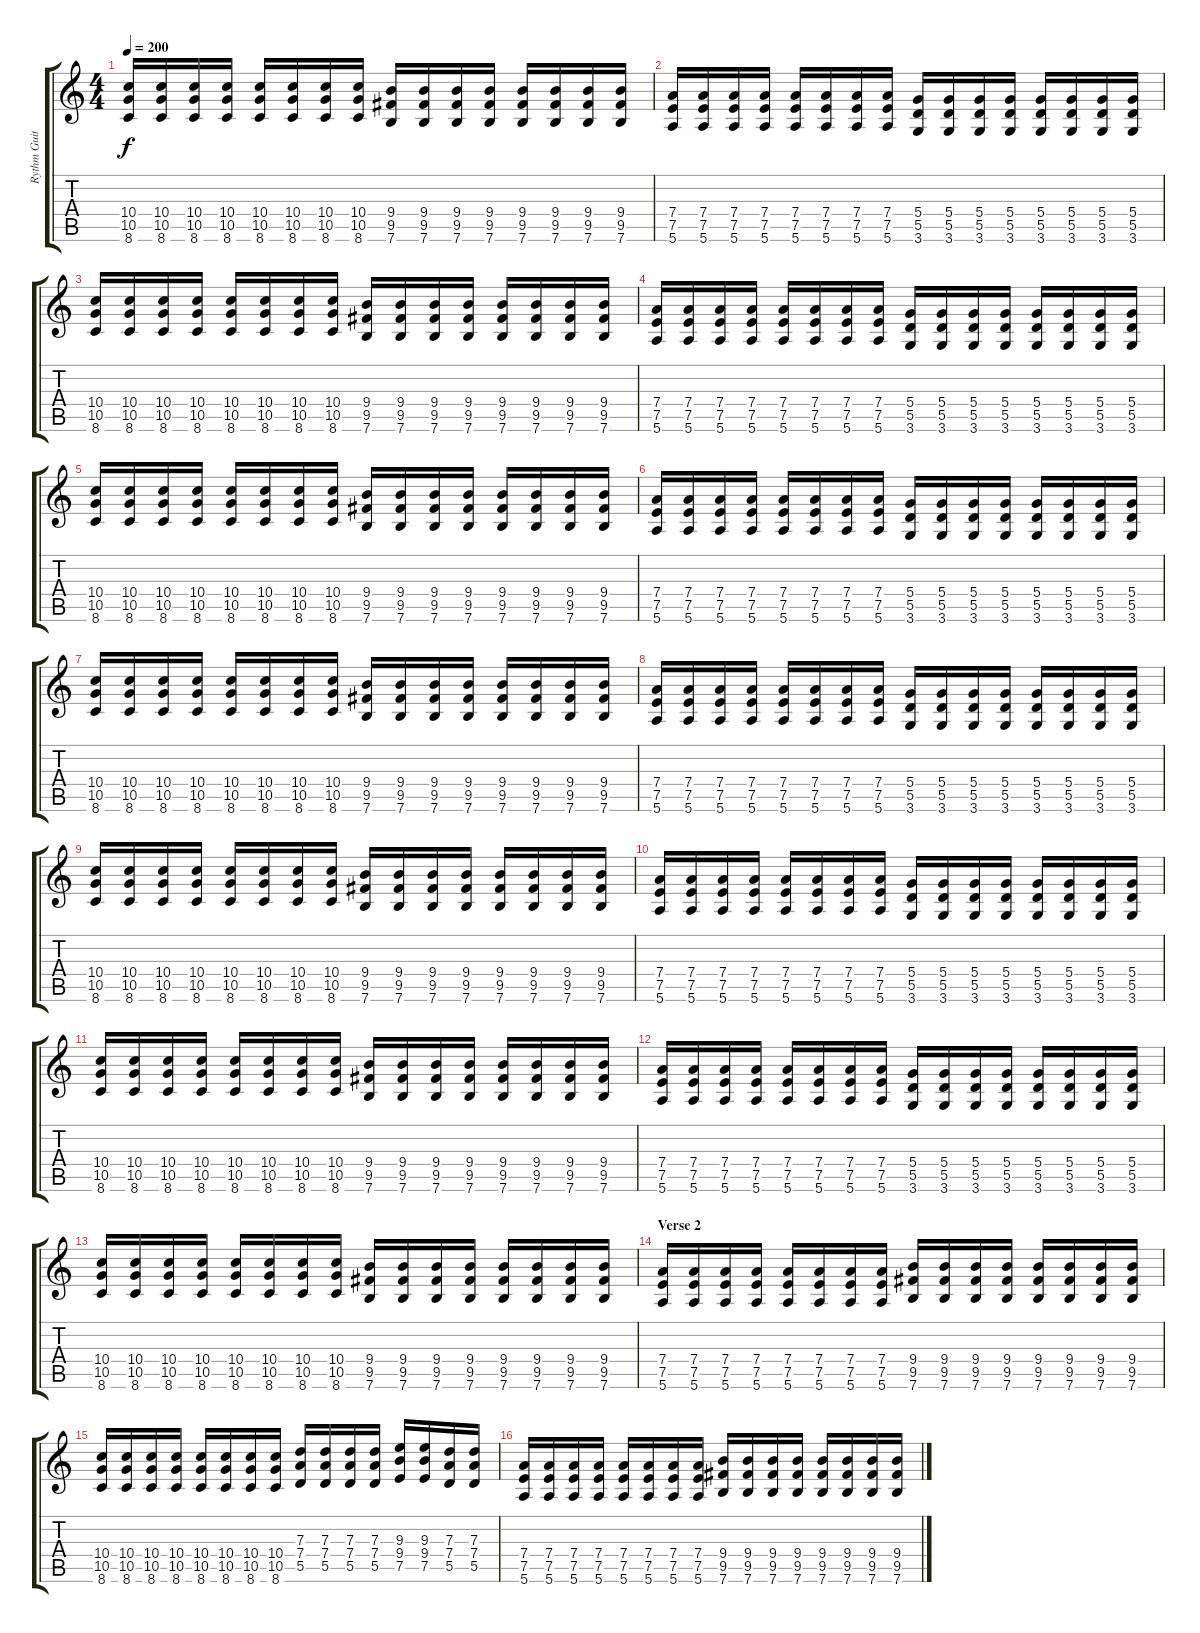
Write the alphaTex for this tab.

\track ("Rythm Guitar" "Rythm Guit") {instrument overdrivenguitar}
\staff {score tabs}
\tuning (E4 B3 G3 D3 A2 E2) {hide}
\ts (4 4)
\tempo 200
\clef g2
\ks c
(10.4 10.5 8.6).16{dy f} (10.4 10.5 8.6).16 (10.4 10.5 8.6).16 (10.4 10.5 8.6).16 (10.4 10.5 8.6).16 (10.4 10.5 8.6).16 (10.4 10.5 8.6).16 (10.4 10.5 8.6).16 (9.4 9.5 7.6).16 (9.4 9.5 7.6).16 (9.4 9.5 7.6).16 (9.4 9.5 7.6).16 (9.4 9.5 7.6).16 (9.4 9.5 7.6).16 (9.4 9.5 7.6).16 (9.4 9.5 7.6).16 |
(7.4 7.5 5.6).16 (7.4 7.5 5.6).16 (7.4 7.5 5.6).16 (7.4 7.5 5.6).16 (7.4 7.5 5.6).16 (7.4 7.5 5.6).16 (7.4 7.5 5.6).16 (7.4 7.5 5.6).16 (5.4 5.5 3.6).16 (5.4 5.5 3.6).16 (5.4 5.5 3.6).16 (5.4 5.5 3.6).16 (5.4 5.5 3.6).16 (5.4 5.5 3.6).16 (5.4 5.5 3.6).16 (5.4 5.5 3.6).16 |
(10.4 10.5 8.6).16 (10.4 10.5 8.6).16 (10.4 10.5 8.6).16 (10.4 10.5 8.6).16 (10.4 10.5 8.6).16 (10.4 10.5 8.6).16 (10.4 10.5 8.6).16 (10.4 10.5 8.6).16 (9.4 9.5 7.6).16 (9.4 9.5 7.6).16 (9.4 9.5 7.6).16 (9.4 9.5 7.6).16 (9.4 9.5 7.6).16 (9.4 9.5 7.6).16 (9.4 9.5 7.6).16 (9.4 9.5 7.6).16 |
(7.4 7.5 5.6).16 (7.4 7.5 5.6).16 (7.4 7.5 5.6).16 (7.4 7.5 5.6).16 (7.4 7.5 5.6).16 (7.4 7.5 5.6).16 (7.4 7.5 5.6).16 (7.4 7.5 5.6).16 (5.4 5.5 3.6).16 (5.4 5.5 3.6).16 (5.4 5.5 3.6).16 (5.4 5.5 3.6).16 (5.4 5.5 3.6).16 (5.4 5.5 3.6).16 (5.4 5.5 3.6).16 (5.4 5.5 3.6).16 |
(10.4 10.5 8.6).16 (10.4 10.5 8.6).16 (10.4 10.5 8.6).16 (10.4 10.5 8.6).16 (10.4 10.5 8.6).16 (10.4 10.5 8.6).16 (10.4 10.5 8.6).16 (10.4 10.5 8.6).16 (9.4 9.5 7.6).16 (9.4 9.5 7.6).16 (9.4 9.5 7.6).16 (9.4 9.5 7.6).16 (9.4 9.5 7.6).16 (9.4 9.5 7.6).16 (9.4 9.5 7.6).16 (9.4 9.5 7.6).16 |
(7.4 7.5 5.6).16 (7.4 7.5 5.6).16 (7.4 7.5 5.6).16 (7.4 7.5 5.6).16 (7.4 7.5 5.6).16 (7.4 7.5 5.6).16 (7.4 7.5 5.6).16 (7.4 7.5 5.6).16 (5.4 5.5 3.6).16 (5.4 5.5 3.6).16 (5.4 5.5 3.6).16 (5.4 5.5 3.6).16 (5.4 5.5 3.6).16 (5.4 5.5 3.6).16 (5.4 5.5 3.6).16 (5.4 5.5 3.6).16 |
(10.4 10.5 8.6).16 (10.4 10.5 8.6).16 (10.4 10.5 8.6).16 (10.4 10.5 8.6).16 (10.4 10.5 8.6).16 (10.4 10.5 8.6).16 (10.4 10.5 8.6).16 (10.4 10.5 8.6).16 (9.4 9.5 7.6).16 (9.4 9.5 7.6).16 (9.4 9.5 7.6).16 (9.4 9.5 7.6).16 (9.4 9.5 7.6).16 (9.4 9.5 7.6).16 (9.4 9.5 7.6).16 (9.4 9.5 7.6).16 |
(7.4 7.5 5.6).16 (7.4 7.5 5.6).16 (7.4 7.5 5.6).16 (7.4 7.5 5.6).16 (7.4 7.5 5.6).16 (7.4 7.5 5.6).16 (7.4 7.5 5.6).16 (7.4 7.5 5.6).16 (5.4 5.5 3.6).16 (5.4 5.5 3.6).16 (5.4 5.5 3.6).16 (5.4 5.5 3.6).16 (5.4 5.5 3.6).16 (5.4 5.5 3.6).16 (5.4 5.5 3.6).16 (5.4 5.5 3.6).16 |
(10.4 10.5 8.6).16 (10.4 10.5 8.6).16 (10.4 10.5 8.6).16 (10.4 10.5 8.6).16 (10.4 10.5 8.6).16 (10.4 10.5 8.6).16 (10.4 10.5 8.6).16 (10.4 10.5 8.6).16 (9.4 9.5 7.6).16 (9.4 9.5 7.6).16 (9.4 9.5 7.6).16 (9.4 9.5 7.6).16 (9.4 9.5 7.6).16 (9.4 9.5 7.6).16 (9.4 9.5 7.6).16 (9.4 9.5 7.6).16 |
(7.4 7.5 5.6).16 (7.4 7.5 5.6).16 (7.4 7.5 5.6).16 (7.4 7.5 5.6).16 (7.4 7.5 5.6).16 (7.4 7.5 5.6).16 (7.4 7.5 5.6).16 (7.4 7.5 5.6).16 (5.4 5.5 3.6).16 (5.4 5.5 3.6).16 (5.4 5.5 3.6).16 (5.4 5.5 3.6).16 (5.4 5.5 3.6).16 (5.4 5.5 3.6).16 (5.4 5.5 3.6).16 (5.4 5.5 3.6).16 |
(10.4 10.5 8.6).16 (10.4 10.5 8.6).16 (10.4 10.5 8.6).16 (10.4 10.5 8.6).16 (10.4 10.5 8.6).16 (10.4 10.5 8.6).16 (10.4 10.5 8.6).16 (10.4 10.5 8.6).16 (9.4 9.5 7.6).16 (9.4 9.5 7.6).16 (9.4 9.5 7.6).16 (9.4 9.5 7.6).16 (9.4 9.5 7.6).16 (9.4 9.5 7.6).16 (9.4 9.5 7.6).16 (9.4 9.5 7.6).16 |
(7.4 7.5 5.6).16 (7.4 7.5 5.6).16 (7.4 7.5 5.6).16 (7.4 7.5 5.6).16 (7.4 7.5 5.6).16 (7.4 7.5 5.6).16 (7.4 7.5 5.6).16 (7.4 7.5 5.6).16 (5.4 5.5 3.6).16 (5.4 5.5 3.6).16 (5.4 5.5 3.6).16 (5.4 5.5 3.6).16 (5.4 5.5 3.6).16 (5.4 5.5 3.6).16 (5.4 5.5 3.6).16 (5.4 5.5 3.6).16 |
(10.4 10.5 8.6).16 (10.4 10.5 8.6).16 (10.4 10.5 8.6).16 (10.4 10.5 8.6).16 (10.4 10.5 8.6).16 (10.4 10.5 8.6).16 (10.4 10.5 8.6).16 (10.4 10.5 8.6).16 (9.4 9.5 7.6).16 (9.4 9.5 7.6).16 (9.4 9.5 7.6).16 (9.4 9.5 7.6).16 (9.4 9.5 7.6).16 (9.4 9.5 7.6).16 (9.4 9.5 7.6).16 (9.4 9.5 7.6).16 |
\section ("" "Verse 2")
(7.4 7.5 5.6).16 (7.4 7.5 5.6).16 (7.4 7.5 5.6).16 (7.4 7.5 5.6).16 (7.4 7.5 5.6).16 (7.4 7.5 5.6).16 (7.4 7.5 5.6).16 (7.4 7.5 5.6).16 (9.4 9.5 7.6).16 (9.4 9.5 7.6).16 (9.4 9.5 7.6).16 (9.4 9.5 7.6).16 (9.4 9.5 7.6).16 (9.4 9.5 7.6).16 (9.4 9.5 7.6).16 (9.4 9.5 7.6).16 |
(10.4 10.5 8.6).16 (10.4 10.5 8.6).16 (10.4 10.5 8.6).16 (10.4 10.5 8.6).16 (10.4 10.5 8.6).16 (10.4 10.5 8.6).16 (10.4 10.5 8.6).16 (10.4 10.5 8.6).16 (7.3 7.4 5.5).16 (7.3 7.4 5.5).16 (7.3 7.4 5.5).16 (7.3 7.4 5.5).16 (9.3 9.4 7.5).16 (9.3 9.4 7.5).16 (7.3 7.4 5.5).16 (7.3 7.4 5.5).16 |
(7.4 7.5 5.6).16 (7.4 7.5 5.6).16 (7.4 7.5 5.6).16 (7.4 7.5 5.6).16 (7.4 7.5 5.6).16 (7.4 7.5 5.6).16 (7.4 7.5 5.6).16 (7.4 7.5 5.6).16 (9.4 9.5 7.6).16 (9.4 9.5 7.6).16 (9.4 9.5 7.6).16 (9.4 9.5 7.6).16 (9.4 9.5 7.6).16 (9.4 9.5 7.6).16 (9.4 9.5 7.6).16 (9.4 9.5 7.6).16
